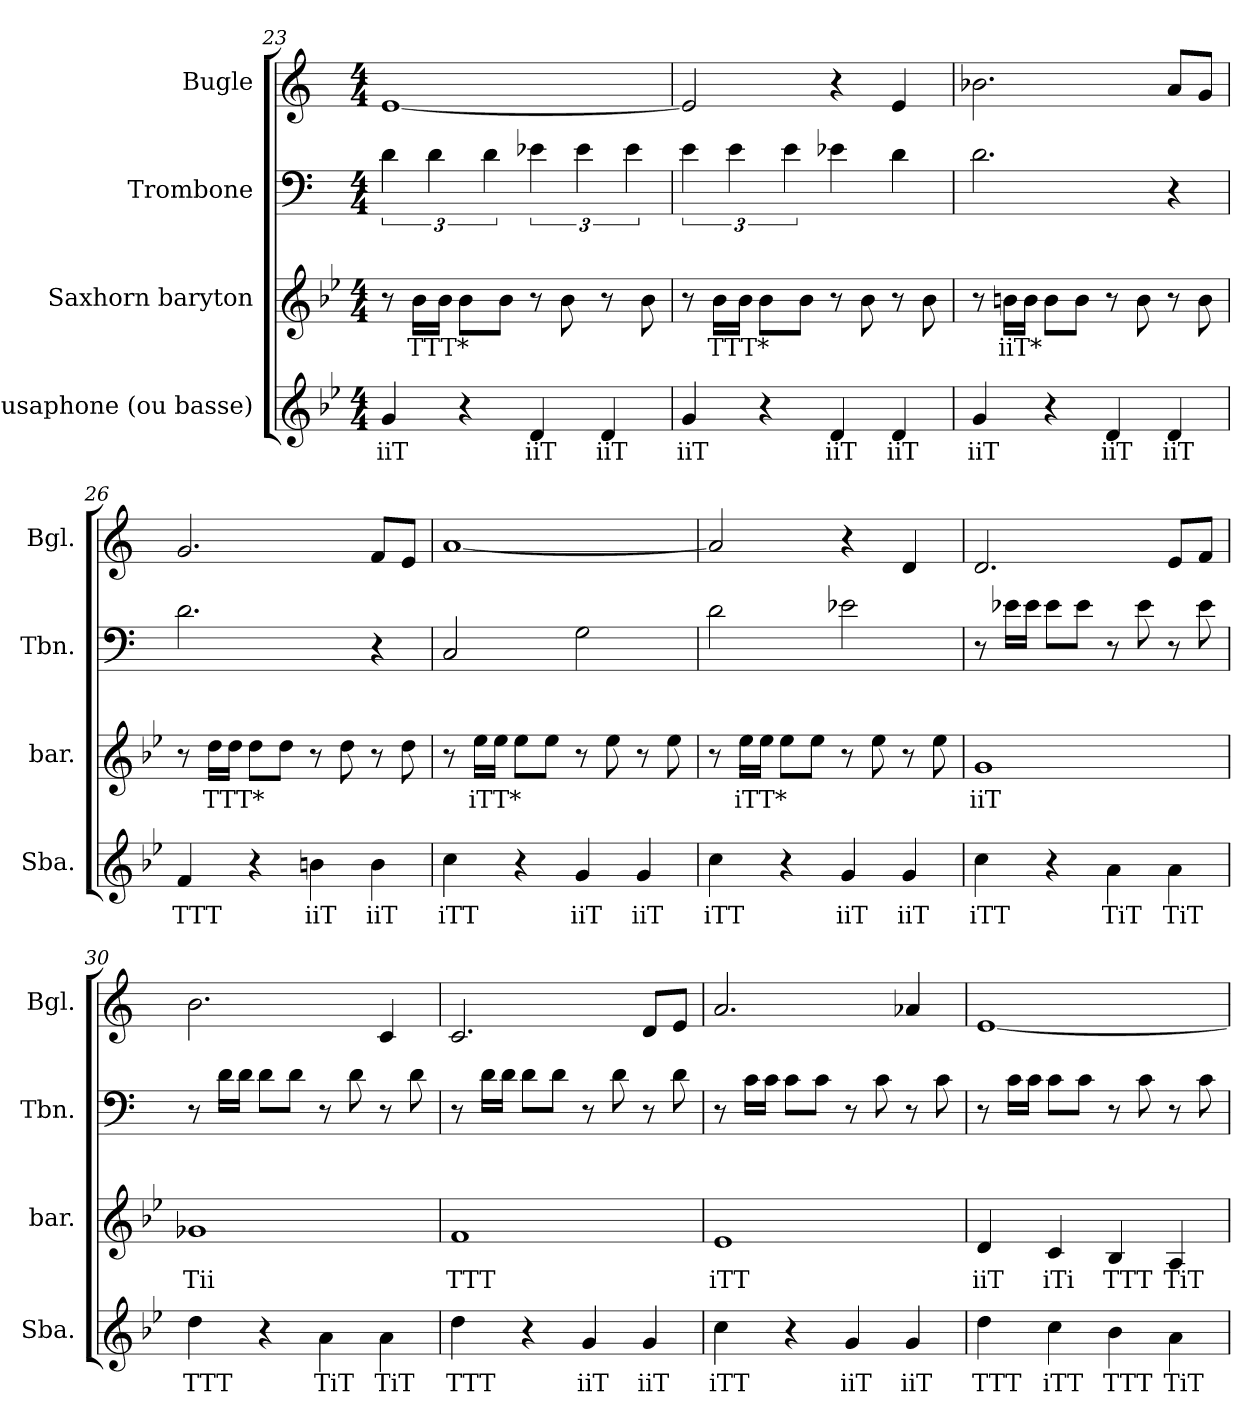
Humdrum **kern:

**kern	**text	**kern	**text	**kern	**kern
*part4	*part4	*part3	*part3	*part2	*part1
*staff4	*staff4	*staff3	*staff3	*staff2	*staff1
*I"Sousaphone (ou basse)	*	*I"Saxhorn baryton	*	*I"Trombone	*I"Bugle
*I'Sba.	*	*I'bar.	*	*I'Tbn.	*I'Bgl.
*clefG2	*	*clefG2	*	*clefF4	*clefG2
*ITrd15c26	*	*ITrd8c14	*	*	*ITrd1c2
*k[b-e-]	*	*k[b-e-]	*	*k[]	*k[b-e-]
*M4/4	*	*M4/4	*	*M4/4	*M4/4
=23	=23	=23	=23	=23	=23
!	!LO:LY:b	!	!	!	!
4GG/	iiT	8r	.	6d\	[1d
!	!	!	!LO:LY:b	!	!
.	.	16B-\LL	TTT*	.	.
.	.	.	.	6d\	.
.	.	16B-\JJ	.	.	.
4r	.	8B-\L	.	.	.
.	.	.	.	6d\	.
.	.	8B-\J	.	.	.
!	!LO:LY:b	!	!	!	!
4DD/	iiT	8r	.	6e-X\	.
.	.	8B-\	.	.	.
.	.	.	.	6e-\	.
!	!LO:LY:b	!	!	!	!
4DD/	iiT	8r	.	.	.
.	.	.	.	6e-\	.
.	.	8B-\	.	.	.
=24	=24	=24	=24	=24	=24
!	!LO:LY:b	!	!	!	!
4GG/	iiT	8r	.	6e\	2d/]
!	!	!	!LO:LY:b	!	!
.	.	16B-\LL	TTT*	.	.
.	.	.	.	6e\	.
.	.	16B-\JJ	.	.	.
4r	.	8B-\L	.	.	.
.	.	.	.	6e\	.
.	.	8B-\J	.	.	.
!	!LO:LY:b	!	!	!	!
4DD/	iiT	8r	.	4e-X\	4r
.	.	8B-\	.	.	.
!	!LO:LY:b	!	!	!	!
4DD/	iiT	8r	.	4d\	4d/
.	.	8B-\	.	.	.
!!LO:LB:g=z
=25	=25	=25	=25	=25	=25
!	!LO:LY:b	!	!	!	!
4GG/	iiT	8r	.	2.d\	2.a-X\
!	!	!	!LO:LY:b	!	!
.	.	16Bn\LL	iiT*	.	.
.	.	16B\JJ	.	.	.
4r	.	8B\L	.	.	.
.	.	8B\J	.	.	.
!	!LO:LY:b	!	!	!	!
4DD/	iiT	8r	.	.	.
.	.	8B\	.	.	.
!	!LO:LY:b	!	!	!	!
4DD/	iiT	8r	.	4r	8g/L
.	.	8B\	.	.	8f/J
=26	=26	=26	=26	=26	=26
!	!LO:LY:b	!	!	!	!
4FF/	TTT	8r	.	2.d\	2.f/
!	!	!	!LO:LY:b	!	!
.	.	16d\LL	TTT*	.	.
.	.	16d\JJ	.	.	.
4r	.	8d\L	.	.	.
.	.	8d\J	.	.	.
!	!LO:LY:b	!	!	!	!
4BBn\	iiT	8r	.	.	.
.	.	8d\	.	.	.
!	!LO:LY:b	!	!	!	!
4BB\	iiT	8r	.	4r	8e-/L
.	.	8d\	.	.	8d/J
=27	=27	=27	=27	=27	=27
!	!LO:LY:b	!	!	!	!
4C\	iTT	8r	.	2C/	[1g
!	!	!	!LO:LY:b	!	!
.	.	16e-\LL	iTT*	.	.
.	.	16e-\JJ	.	.	.
4r	.	8e-\L	.	.	.
.	.	8e-\J	.	.	.
!	!LO:LY:b	!	!	!	!
4GG/	iiT	8r	.	2G\	.
.	.	8e-\	.	.	.
!	!LO:LY:b	!	!	!	!
4GG/	iiT	8r	.	.	.
.	.	8e-\	.	.	.
=28	=28	=28	=28	=28	=28
!	!LO:LY:b	!	!	!	!
4C\	iTT	8r	.	2d\	2g/]
!	!	!	!LO:LY:b	!	!
.	.	16e-\LL	iTT*	.	.
.	.	16e-\JJ	.	.	.
4r	.	8e-\L	.	.	.
.	.	8e-\J	.	.	.
!	!LO:LY:b	!	!	!	!
4GG/	iiT	8r	.	2e-X\	4r
.	.	8e-\	.	.	.
!	!LO:LY:b	!	!	!	!
4GG/	iiT	8r	.	.	4c/
.	.	8e-\	.	.	.
!!LO:LB:g=z
=29	=29	=29	=29	=29	=29
!	!LO:LY:b	!	!LO:LY:b	!	!
4C\	iTT	1G	iiT	8r	2.c/
.	.	.	.	16e-X\LL	.
.	.	.	.	16e-\JJ	.
4r	.	.	.	8e-\L	.
.	.	.	.	8e-\J	.
!	!LO:LY:b	!	!	!	!
4AA\	TiT	.	.	8r	.
.	.	.	.	8e-\	.
!	!LO:LY:b	!	!	!	!
4AA\	TiT	.	.	8r	8d/L
.	.	.	.	8e-\	8e-/J
=30	=30	=30	=30	=30	=30
!	!LO:LY:b	!	!LO:LY:b	!	!
4D\	TTT	1G-X	Tii	8r	2.a\
.	.	.	.	16d\LL	.
.	.	.	.	16d\JJ	.
4r	.	.	.	8d\L	.
.	.	.	.	8d\J	.
!	!LO:LY:b	!	!	!	!
4AA\	TiT	.	.	8r	.
.	.	.	.	8d\	.
!	!LO:LY:b	!	!	!	!
4AA\	TiT	.	.	8r	4B-/
.	.	.	.	8d\	.
=31	=31	=31	=31	=31	=31
!	!LO:LY:b	!	!LO:LY:b	!	!
4D\	TTT	1F	TTT	8r	2.B-/
.	.	.	.	16d\LL	.
.	.	.	.	16d\JJ	.
4r	.	.	.	8d\L	.
.	.	.	.	8d\J	.
!	!LO:LY:b	!	!	!	!
4GG/	iiT	.	.	8r	.
.	.	.	.	8d\	.
!	!LO:LY:b	!	!	!	!
4GG/	iiT	.	.	8r	8c/L
.	.	.	.	8d\	8d/J
=32	=32	=32	=32	=32	=32
!	!LO:LY:b	!	!LO:LY:b	!	!
4C\	iTT	1E-	iTT	8r	2.g/
.	.	.	.	16c\LL	.
.	.	.	.	16c\JJ	.
4r	.	.	.	8c\L	.
.	.	.	.	8c\J	.
!	!LO:LY:b	!	!	!	!
4GG/	iiT	.	.	8r	.
.	.	.	.	8c\	.
!	!LO:LY:b	!	!	!	!
4GG/	iiT	.	.	8r	4g-X/
.	.	.	.	8c\	.
!!LO:PB:g=z
=33	=33	=33	=33	=33	=33
!	!LO:LY:b	!	!LO:LY:b	!	!
4D\	TTT	4D/	iiT	8r	[1d
.	.	.	.	16c\LL	.
.	.	.	.	16c\JJ	.
!	!LO:LY:b	!	!LO:LY:b	!	!
4C\	iTT	4C/	iTi	8c\L	.
.	.	.	.	8c\J	.
!	!LO:LY:b	!	!LO:LY:b	!	!
4BB-\	TTT	4BB-/	TTT	8r	.
.	.	.	.	8c\	.
!	!LO:LY:b	!	!LO:LY:b	!	!
4AA\	TiT	4AA/	TiT	8r	.
.	.	.	.	8c\	.
=	=	=	=	=	=
*-	*-	*-	*-	*-	*-
